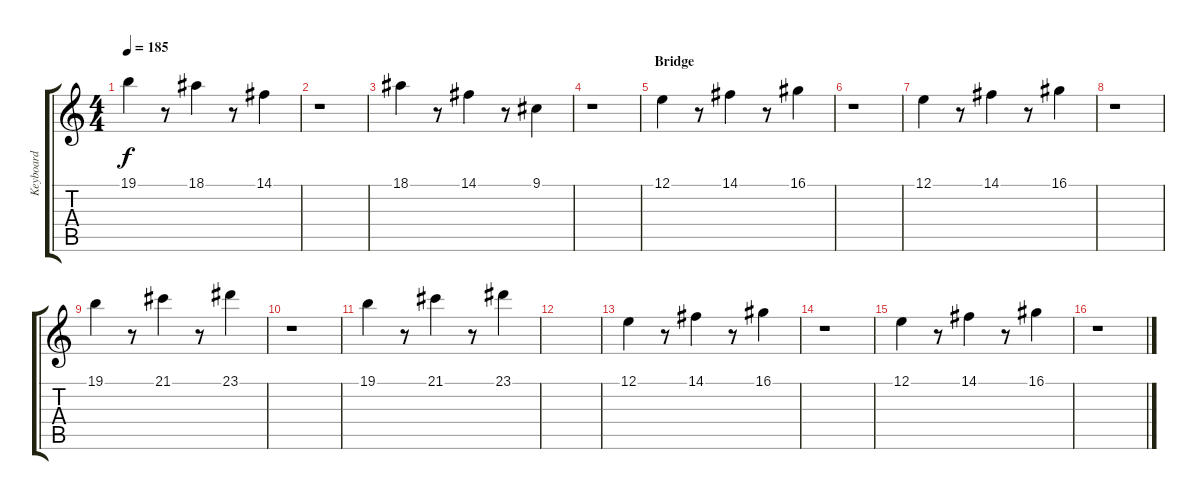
\track ("Keyboard" "Keyboard") {instrument vibraphone}
\staff {score tabs}
\tuning (E4 B3 G3 D3 A2 E2) {hide}
\ts (4 4)
\tempo 185
\clef g2
\ks c
19.1.4{dy f} r.8 18.1.4 r.8 14.1.4 |
r.1 |
18.1.4 r.8 14.1.4 r.8 9.1.4 |
r.1 |
\section ("" "Bridge")
12.1.4 r.8 14.1.4 r.8 16.1.4 |
r.1 |
12.1.4 r.8 14.1.4 r.8 16.1.4 |
r.1 |
19.1.4 r.8 21.1.4 r.8 23.1.4 |
r.1 |
19.1.4 r.8 21.1.4 r.8 23.1.4 |
|
12.1.4 r.8 14.1.4 r.8 16.1.4 |
r.1 |
12.1.4 r.8 14.1.4 r.8 16.1.4 |
r.1
